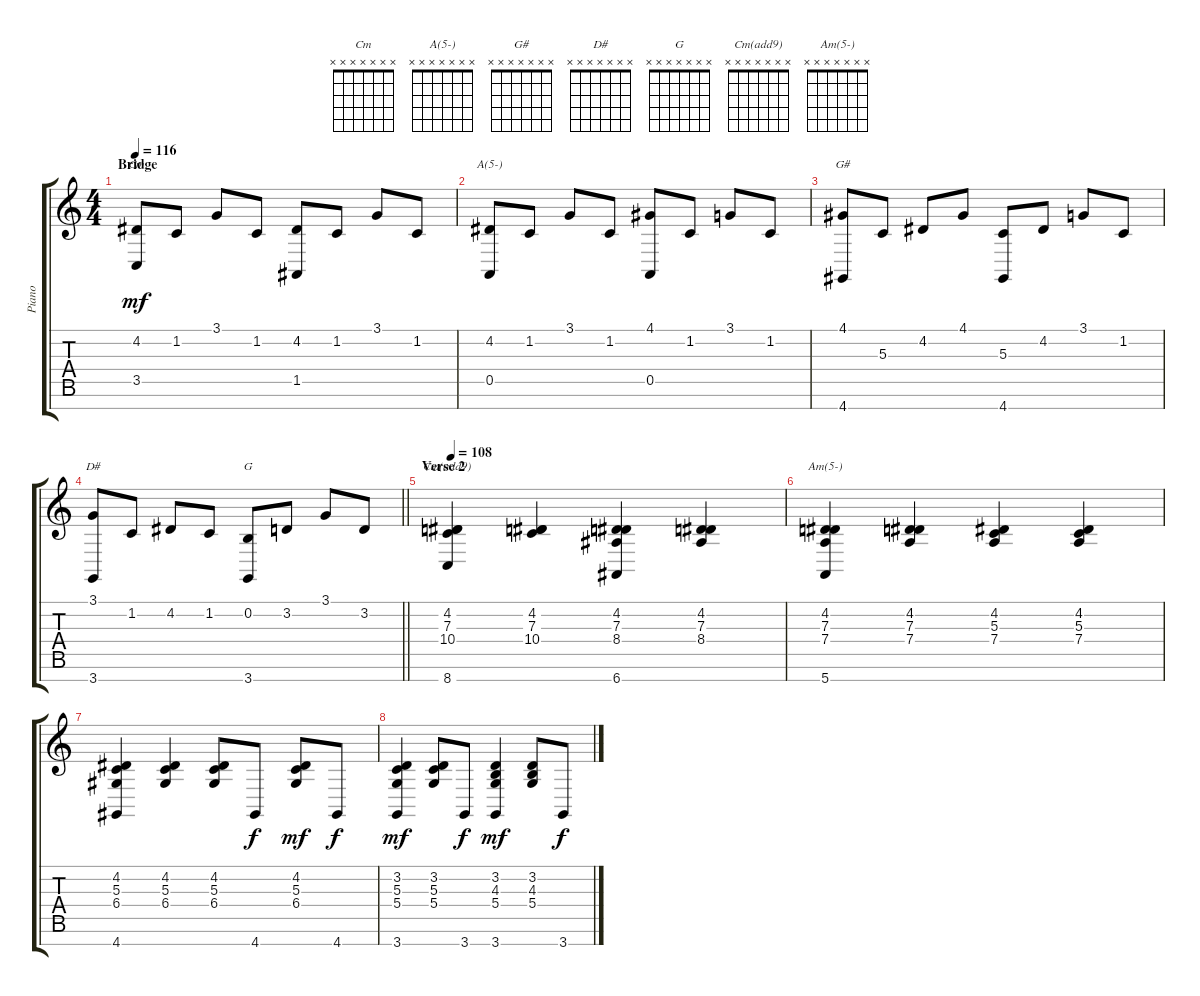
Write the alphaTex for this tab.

\track ("Piano" "Piano") {instrument acousticgrandpiano}
\staff {score tabs}
\tuning (E4 B3 G3 D3 A2 E1 E2) {hide}
\chord ("Cm" x x x x x x x)
\chord ("A(5-)" x x x x x x x)
\chord ("G#" x x x x x x x)
\chord ("D#" x x x x x x x)
\chord ("G" x x x x x x x)
\chord ("Cm(add9)" x x x x x x x)
\chord ("Am(5-)" x x x x x x x)
\ts (4 4)
\section ("" "Bridge")
\tempo 116
\clef g2
\ks c
(4.2 3.5).8{ch "Cm" dy mf} 1.2.8 3.1.8 1.2.8 (4.2 1.5).8 1.2.8 3.1.8 1.2.8 |
(4.2 0.5).8{ch "A(5-)"} 1.2.8 3.1.8 1.2.8 (4.1 0.5).8 1.2.8 3.1.8 1.2.8 |
(4.1 4.7).8{ch "G#"} 5.3.8 4.2.8 4.1.8 (5.3 4.7).8 4.2.8 3.1.8 1.2.8 |
\barLineRight lightlight
(3.1 3.7).8{ch "D#"} 1.2.8 4.2.8 1.2.8 (0.2 3.7).8{ch "G"} 3.2.8 3.1.8 3.2.8 |
\section ("" "Verse 2")
\tempo 108
(4.2 7.3 10.4 8.7).4{ch "Cm(add9)"} (4.2 7.3 10.4).4 (4.2 7.3 8.4 6.7).4 (4.2 7.3 8.4).4 |
(4.2 7.3 7.4 5.7).4{ch "Am(5-)"} (4.2 7.3 7.4).4 (4.2 5.3 7.4).4 (4.2 5.3 7.4).4 |
(4.2 5.3 6.4 4.7).4 (4.2 5.3 6.4).4 (4.2 5.3 6.4).8 4.7.8{dy f} (4.2 5.3 6.4).8{dy mf} 4.7.8{dy f} |
(3.2 5.3 5.4 3.7).4{dy mf} (3.2 5.3 5.4).8 3.7.8{dy f} (3.2 4.3 5.4 3.7).4{dy mf} (3.2 4.3 5.4).8 3.7.8{dy f}
